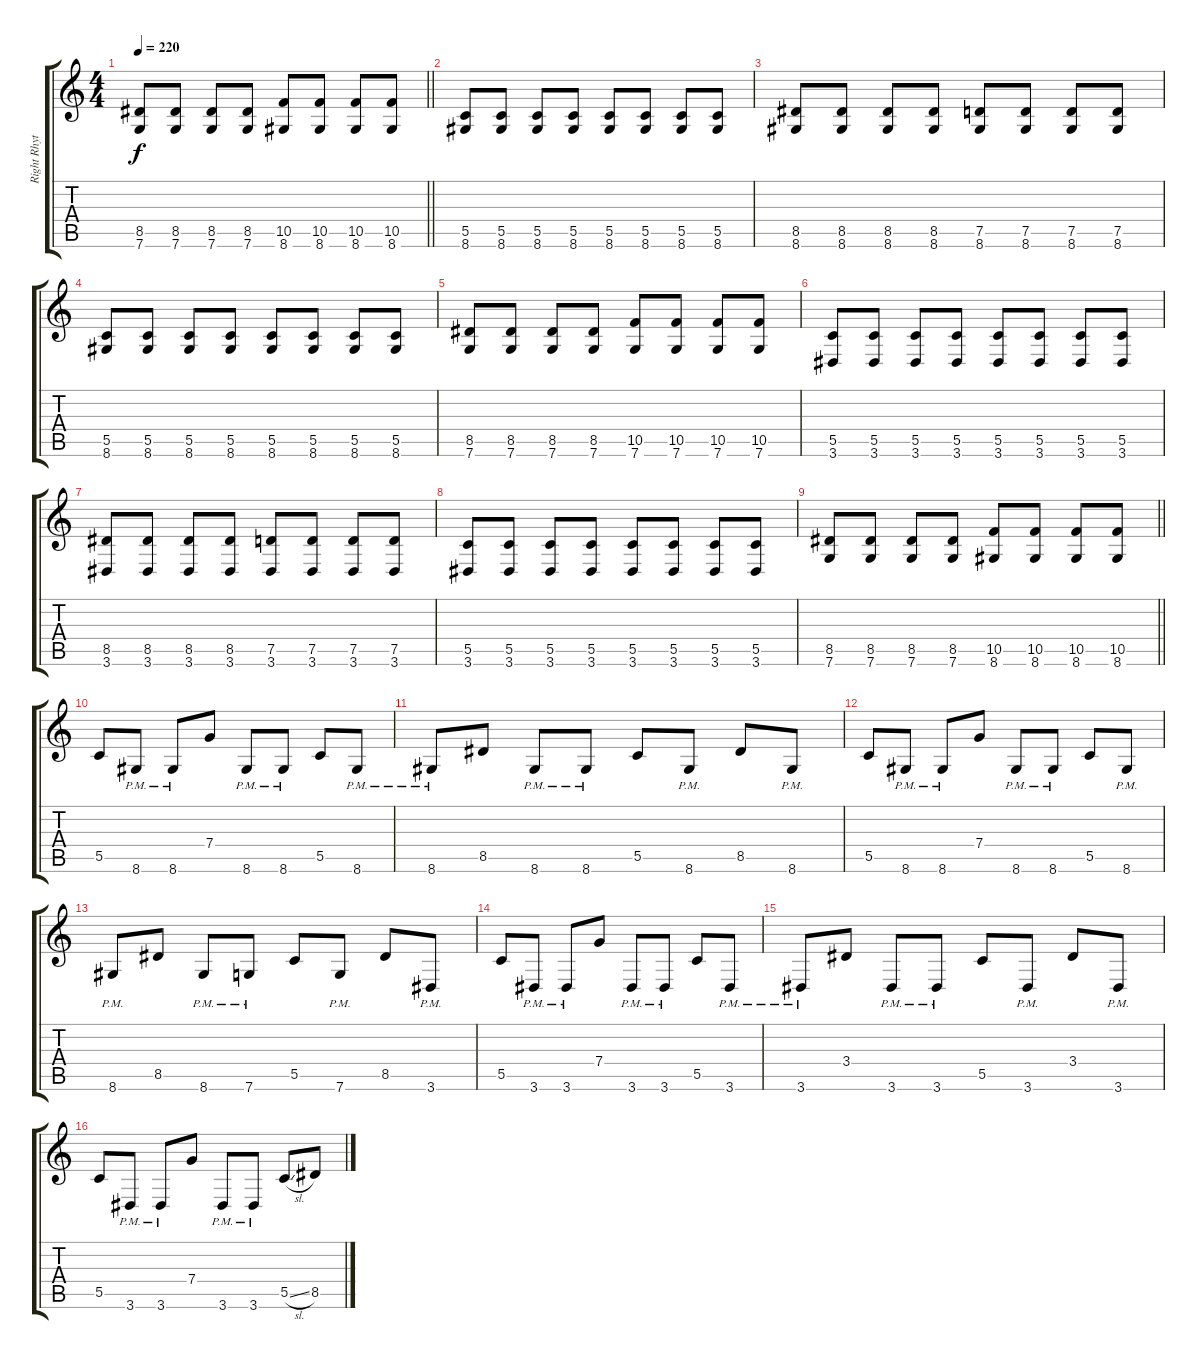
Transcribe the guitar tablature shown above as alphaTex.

\track ("Right Rhythm" "Right Rhyt") {instrument distortionguitar}
\staff {score tabs}
\tuning (D4 A3 F3 C3 G2 C2) {hide}
\ts (4 4)
\tempo 220
\clef g2
\barLineRight lightlight
\ks c
(8.5 7.6).8{dy f} (8.5 7.6).8 (8.5 7.6).8 (8.5 7.6).8 (10.5 8.6).8 (10.5 8.6).8 (10.5 8.6).8 (10.5 8.6).8 |
(5.5 8.6).8 (5.5 8.6).8 (5.5 8.6).8 (5.5 8.6).8 (5.5 8.6).8 (5.5 8.6).8 (5.5 8.6).8 (5.5 8.6).8 |
(8.5 8.6).8 (8.5 8.6).8 (8.5 8.6).8 (8.5 8.6).8 (7.5 8.6).8 (7.5 8.6).8 (7.5 8.6).8 (7.5 8.6).8 |
(5.5 8.6).8 (5.5 8.6).8 (5.5 8.6).8 (5.5 8.6).8 (5.5 8.6).8 (5.5 8.6).8 (5.5 8.6).8 (5.5 8.6).8 |
(8.5 7.6).8 (8.5 7.6).8 (8.5 7.6).8 (8.5 7.6).8 (10.5 7.6).8 (10.5 7.6).8 (10.5 7.6).8 (10.5 7.6).8 |
(5.5 3.6).8 (5.5 3.6).8 (5.5 3.6).8 (5.5 3.6).8 (5.5 3.6).8 (5.5 3.6).8 (5.5 3.6).8 (5.5 3.6).8 |
(8.5 3.6).8 (8.5 3.6).8 (8.5 3.6).8 (8.5 3.6).8 (7.5 3.6).8 (7.5 3.6).8 (7.5 3.6).8 (7.5 3.6).8 |
(5.5 3.6).8 (5.5 3.6).8 (5.5 3.6).8 (5.5 3.6).8 (5.5 3.6).8 (5.5 3.6).8 (5.5 3.6).8 (5.5 3.6).8 |
\barLineRight lightlight
(8.5 7.6).8 (8.5 7.6).8 (8.5 7.6).8 (8.5 7.6).8 (10.5 8.6).8 (10.5 8.6).8 (10.5 8.6).8 (10.5 8.6).8 |
\section ("" "")
5.5.8 8.6{pm}.8 8.6{pm}.8 7.4.8 8.6{pm}.8 8.6{pm}.8 5.5.8 8.6{pm}.8 |
8.6{pm}.8 8.5.8 8.6{pm}.8 8.6{pm}.8 5.5.8 8.6{pm}.8 8.5.8 8.6{pm}.8 |
5.5.8 8.6{pm}.8 8.6{pm}.8 7.4.8 8.6{pm}.8 8.6{pm}.8 5.5.8 8.6{pm}.8 |
8.6{pm}.8 8.5.8 8.6{pm}.8 7.6{pm}.8 5.5.8 7.6{pm}.8 8.5.8 3.6{pm}.8 |
5.5.8 3.6{pm}.8 3.6{pm}.8 7.4.8 3.6{pm}.8 3.6{pm}.8 5.5.8 3.6{pm}.8 |
3.6{pm}.8 3.4.8 3.6{pm}.8 3.6{pm}.8 5.5.8 3.6{pm}.8 3.4.8 3.6{pm}.8 |
5.5.8 3.6{pm}.8 3.6{pm}.8 7.4.8 3.6{pm}.8 3.6{pm}.8 5.5{sl}.8 8.5.8
